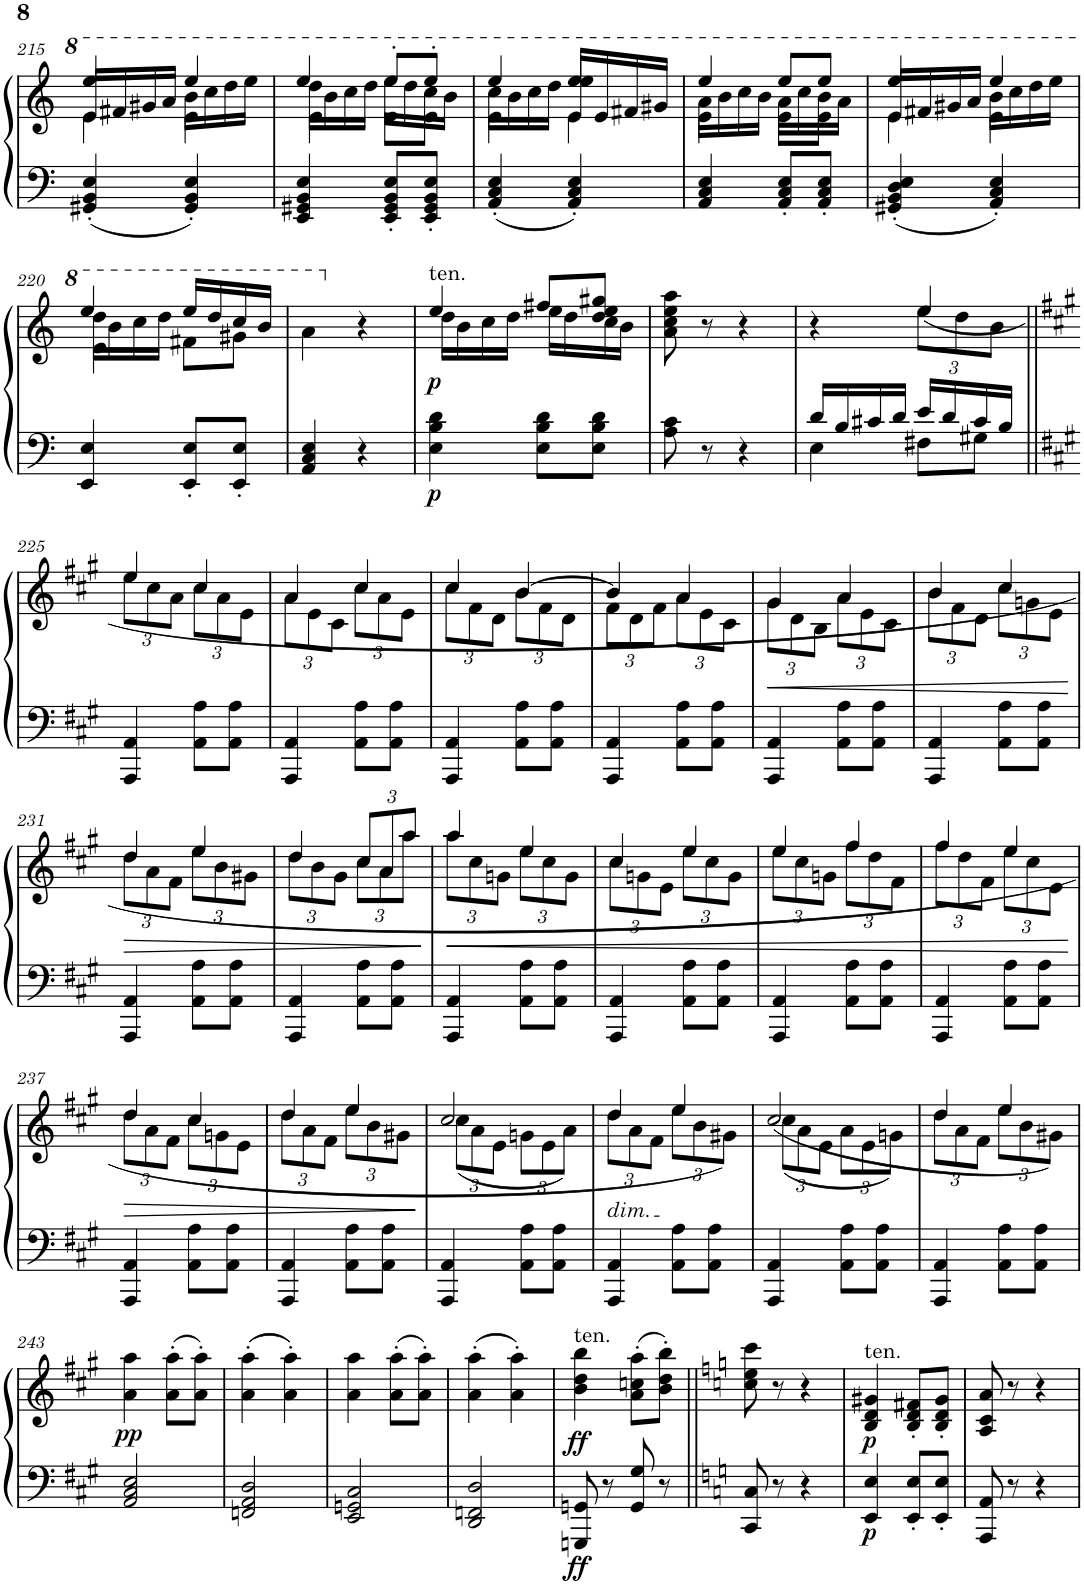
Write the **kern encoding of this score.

**kern	**kern	**dynam
*part1	*part1	*part1
*staff2	*staff1	*staff1/2
*I"Piano	*	*
*I'Pno.	*	*
!!LO:PB:g=z
*clefF4	*clefG2	*
*k[]	*k[]	*
*M2/4	*M2/4	*
=215	=215	=215
*	*^	*
*	*	*^	*
4GG#X/' 4BB/' 4E/'	4eee/	16ee/LL	4ee\	.
.	.	16ff#X/	.	.
.	.	16gg#X/	.	.
.	.	16aa/JJ	.	.
4GG#/' 4BB/' 4E/'	4eee/	16bb\LL	4ee\	.
.	.	16ccc\	.	.
.	.	16ddd\	.	.
.	.	16eee\JJ	.	.
=216	=216	=216	=216	=216
4EE/ 4GG#X/ 4BB/ 4E/	4eee/	16ddd\LL	4ee\	.
.	.	16bb\	.	.
.	.	16ccc\	.	.
.	.	16ddd\JJ	.	.
8EE/' 8GG#/' 8BB/' 8E/'L	8eee'/L	16eee\LL	8ee\L	.
.	.	16ddd\	.	.
8EE/' 8GG#/' 8BB/' 8E/'J	8eee'/J	16ccc\	8ee\J	.
.	.	16bb\JJ	.	.
=217	=217	=217	=217	=217
4AA/' 4C/' 4E/'	4eee/	16ccc\LL	4ee\	.
.	.	16bb\	.	.
.	.	16ccc\	.	.
.	.	16ddd\JJ	.	.
4AA/' 4C/' 4E/'	4eee/	16ee/ 16eee/LL	4ee\	.
.	.	16ee/	.	.
.	.	16ff#X/	.	.
.	.	16gg#X/JJ	.	.
=218	=218	=218	=218	=218
4AA/ 4C/ 4E/	4eee/	16aa\LL	4ee\	.
.	.	16bb\	.	.
.	.	16ccc\	.	.
.	.	16bb\JJ	.	.
8AA/' 8C/' 8E/'L	8eee/L	16aa\LL	8ee\L	.
.	.	16ccc\	.	.
8AA/' 8C/' 8E/'J	8eee/J	16bb\	8ee\J	.
.	.	16aa\JJ	.	.
=219	=219	=219	=219	=219
4GG#X/' 4BB/' 4D/' 4E/'	4eee/	16ee/LL	4ee\	.
.	.	16ff#X/	.	.
.	.	16gg#X/	.	.
.	.	16aa/JJ	.	.
4AA/' 4C/' 4E/'	4eee/	16bb\LL	4ee\	.
.	.	16ccc\	.	.
.	.	16ddd\	.	.
.	.	16eee\JJ	.	.
!!LO:LB:g=z	!!	!!
=220	=220	=220	=220	=220
4EE/ 4E/	4eee/	16ddd\LL	4ee\	.
.	.	16bb\	.	.
.	.	16ccc\	.	.
.	.	16ddd\JJ	.	.
8EE/' 8E/'L	4ryy	16eee/LL	8ff#X\L	.
.	.	16ddd/	.	.
8EE/' 8E/'J	.	16ccc/	8gg#X\J	.
.	.	16bb/JJ	.	.
*	*v	*v	*v	*
=221	=221	=221
4AA/ 4C/ 4E/	4aa\	.
4r	4r	.
=222	=222	=222
*	*^	*
!	!LO:TX:a:t=ten.	!	!
!	!	!	!LO:DY:b=2
!	!	!	!LO:DY:n=1:b
4E\ 4B\ 4d\	4ee/	16dd\LL	p p
.	.	16b\	.
.	.	16cc\	.
.	.	16dd\JJ	.
8E\ 8B\ 8d\L	8ff#X/L	16ee\LL	.
.	.	16dd\	.
8E\ 8B\ 8d\J	8dd/ 8ee/ 8gg#X/J	16cc\	.
.	.	16b\JJ	.
*	*v	*v	*
=223	=223	=223
8A\ 8c\	8a\ 8cc\ 8ee\ 8aa\	.
8r	8r	.
4r	4r	.
=224	=224	=224
*^	*^	*
16d/LL	4E\	4r	4ryy	.
16B/	.	.	.	.
16c#X/	.	.	.	.
16d/JJ	.	.	.	.
*	*	*	*Xbrackettup	*
16e/LL	8F#X\L	(4ee/	12ee\L	.
16d/	.	.	.	.
.	.	.	12dd\	.
16c#/	8G#X\J	.	.	.
.	.	.	12b\J	.
16B/JJ	.	.	.	.
*v	*v	*	*	*
!!LO:LB:g=z	!!
=225||	=225||	=225||	=225||
*k[f#c#g#]	*k[f#c#g#]	*	*
4AAA/ 4AA/	4ee/	12ee\L	.
.	.	12cc#\	.
.	.	12a\J	.
8AA\ 8A\L	4cc#/	12cc#\L	.
.	.	12a\	.
8AA\ 8A\J	.	.	.
.	.	12e\J	.
=226	=226	=226	=226
4AAA/ 4AA/	4a/	12a\L	.
.	.	12e\	.
.	.	12c#\J	.
8AA\ 8A\L	4cc#/	12cc#\L	.
.	.	12a\	.
8AA\ 8A\J	.	.	.
.	.	12e\J	.
=227	=227	=227	=227
4AAA/ 4AA/	4cc#/	12cc#\L	.
.	.	12f#\	.
.	.	12d\J	.
8AA\ 8A\L	[4b/	12b\L	.
.	.	12f#\	.
8AA\ 8A\J	.	.	.
.	.	12d\J	.
=228	=228	=228	=228
4AAA/ 4AA/	4b/]	12f#\L	.
.	.	12d\	.
.	.	12f#\J	.
8AA\ 8A\L	4a/	12a\L	.
.	.	12e\	.
8AA\ 8A\J	.	.	.
.	.	12c#\J	.
=229	=229	=229	=229
!	!	!	!LO:HP:b
4AAA/ 4AA/	4g#/	12g#\L	<
.	.	12d\	.
.	.	12B\J	.
8AA\ 8A\L	4a/	12a\L	.
.	.	12e\	.
8AA\ 8A\J	.	.	.
.	.	12c#\J	.
=230	=230	=230	=230
4AAA/ 4AA/	4b/	12b\L	.
.	.	12f#\	.
.	.	12d\J	.
8AA\ 8A\L	4cc#/	12cc#\L	.
.	.	12gn\	.
8AA\ 8A\J	.	.	.
.	.	12e\J	.
*	*v	*v	*
.	.	[
!!LO:LB:g=z
=231	=231	=231
!	!	!LO:HP:b
*	*^	*
4AAA/ 4AA/	4dd/	12dd\L	>
.	.	12a\	.
.	.	12f#\J	.
8AA\ 8A\L	4ee/	12ee\L	.
.	.	12b\	.
8AA\ 8A\J	.	.	.
.	.	12g#X\J	.
=232	=232	=232	=232
4AAA/ 4AA/	4dd/	12dd\L	.
.	.	12b\	.
.	.	12g#\J	.
8AA\ 8A\L	12cc#/L	12cc#\L	.
.	12a/	12a\	.
8AA\ 8A\J	.	.	.
.	12aa/J	12aa\J	.
*	*v	*v	*
.	.	]
=233	=233	=233
!	!	!LO:HP:b
*	*^	*
4AAA/ 4AA/	4aa/	12aa\L	<
.	.	12cc#\	.
.	.	12gn\J	.
8AA\ 8A\L	4ee/	12ee\L	.
.	.	12cc#\	.
8AA\ 8A\J	.	.	.
.	.	12g\J	.
=234	=234	=234	=234
4AAA/ 4AA/	4cc#/	12cc#\L	.
.	.	12gn\	.
.	.	12e\J	.
8AA\ 8A\L	4ee/	12ee\L	.
.	.	12cc#\	.
8AA\ 8A\J	.	.	.
.	.	12g\J	.
=235	=235	=235	=235
4AAA/ 4AA/	4ee/	12ee\L	.
.	.	12cc#\	.
.	.	12gn\J	.
8AA\ 8A\L	4ff#/	12ff#\L	.
.	.	12dd\	.
8AA\ 8A\J	.	.	.
.	.	12f#\J	.
=236	=236	=236	=236
4AAA/ 4AA/	4ff#/	12ff#\L	.
.	.	12dd\	.
.	.	12f#\J	.
8AA\ 8A\L	4ee/	12ee\L	.
.	.	12cc#\	.
8AA\ 8A\J	.	.	.
.	.	12e\J	.
*	*v	*v	*
.	.	[
!!LO:LB:g=z
=237	=237	=237
!	!	!LO:HP:b
*	*^	*
4AAA/ 4AA/	4dd/	12dd\L	>
.	.	12a\	.
.	.	12f#\J	.
8AA\ 8A\L	4cc#/	12cc#\L	.
.	.	12gn\	.
8AA\ 8A\J	.	.	.
.	.	12e\J	.
=238	=238	=238	=238
4AAA/ 4AA/	4dd/	12dd\L	.
.	.	12a\	.
.	.	12f#\J	.
8AA\ 8A\L	4ee/	12ee\L	.
.	.	12b\	.
8AA\ 8A\J	.	.	.
.	.	12g#X\J	.
*	*v	*v	*
.	.	]
=239	=239	=239
*	*^	*
4AAA/ 4AA/	2cc#/	(12cc#\L	.
.	.	12a\	.
.	.	12e\J	.
8AA\ 8A\L	.	12gn\L	.
.	.	12e\	.
8AA\ 8A\J	.	.	.
.	.	12a\J)	.
=240	=240	=240	=240
!	!LO:TX:b:i:t=dim.	!	!
4AAA/ 4AA/	4dd/	12dd\L	.
.	.	12a\	.
.	.	12f#\J	.
8AA\ 8A\L	4ee/	12ee\L	.
.	.	12b\	.
8AA\ 8A\J	.	.	.
.	.	12g#X\J)	.
=241	=241	=241	=241
4AAA/ 4AA/	(2cc#/	(12cc#\L	.
.	.	12a\	.
.	.	12e\J	.
8AA\ 8A\L	.	12a\L	.
.	.	12e\	.
8AA\ 8A\J	.	.	.
.	.	12gn\J)	.
=242	=242	=242	=242
4AAA/ 4AA/	4dd/	12dd\L	.
.	.	12a\	.
.	.	12f#\J	.
8AA\ 8A\L	4ee/	12ee\L	.
.	.	12b\	.
8AA\ 8A\J	.	.	.
.	.	12g#X\J)	.
!!LO:LB:g=z
=243	=243	=243	=243
!	!	!	!LO:DY:b
*	*v	*v	*
2AA/ 2C#/ 2E/	4a\ 4aa\	pp
.	(8a\' 8aa\'L	.
.	8a\' 8aa\'J)	.
=244	=244	=244
2FFn/ 2AA/ 2D/	(4a\' 4aa\'	.
.	4a\' 4aa\')	.
=245	=245	=245
2EE/ 2GGn/ 2C#/	4a\ 4aa\	.
.	(8a\' 8aa\'L	.
.	8a\' 8aa\'J)	.
=246	=246	=246
2DD/ 2FFn/ 2D/	(4a\' 4aa\'	.
.	4a\' 4aa\')	.
=247	=247	=247
!	!LO:TX:a:t=ten.	!
!	!	!LO:DY:b=2
!	!	!LO:DY:n=1:b
8GGGn/ 8GGn/	4b\ 4dd\ 4bb\	ff ff
8r	.	.
8GG/ 8G#/	(8a\' 8ccn\' 8aa\'L	.
8r	8b\' 8dd\' 8bb\'J)	.
=248||	=248||	=248||
*k[]	*k[]	*
8CC/ 8C/	8cc\ 8ee\ 8ccc\	.
8r	8r	.
4r	4r	.
=249	=249	=249
!	!LO:TX:a:t=ten.	!
!	!	!LO:DY:b=2
!	!	!LO:DY:n=1:b
4EE/ 4E/	4B/ 4d/ 4g#X/	p p
8EE/' 8E/'L	8B/' 8d/' 8f#X/'L	.
8EE/' 8E/'J	8B/' 8d/' 8g#/'J	.
=250	=250	=250
8AAA/ 8AA/	8A/ 8c/ 8a/	.
8r	8r	.
4r	4r	.
=	=	=
*-	*-	*-
